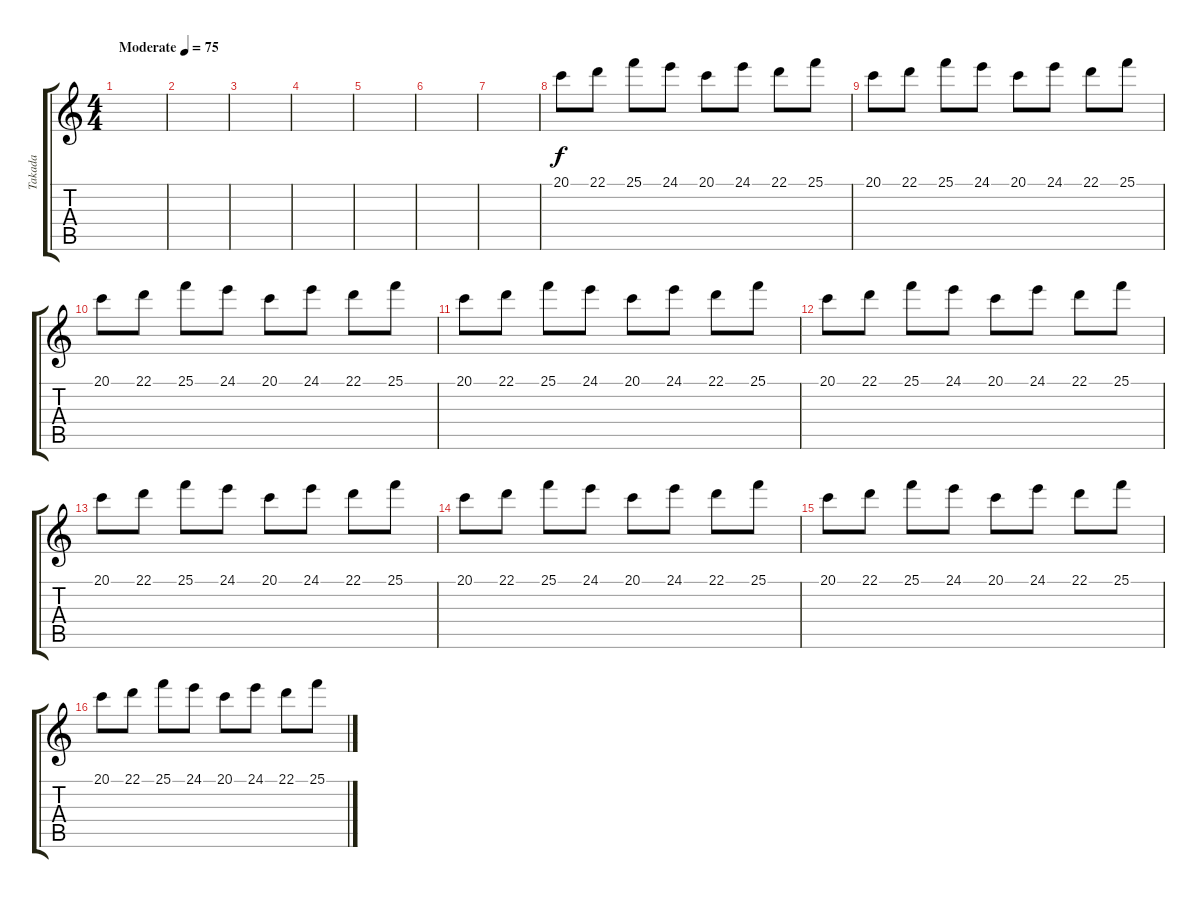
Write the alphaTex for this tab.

\track ("Takada" "Takada") {instrument vibraphone}
\staff {score tabs}
\tuning (E4 B3 G3 D3 A2 E2) {hide}
\ts (4 4)
\tempo (75 "Moderate")
\clef g2
\ks c
|
|
|
|
|
|
|
20.1.8 22.1.8 25.1.8 24.1.8 20.1.8 24.1.8 22.1.8 25.1.8 |
20.1.8 22.1.8 25.1.8 24.1.8 20.1.8 24.1.8 22.1.8 25.1.8 |
20.1.8 22.1.8 25.1.8 24.1.8 20.1.8 24.1.8 22.1.8 25.1.8 |
20.1.8 22.1.8 25.1.8 24.1.8 20.1.8 24.1.8 22.1.8 25.1.8 |
20.1.8 22.1.8 25.1.8 24.1.8 20.1.8 24.1.8 22.1.8 25.1.8 |
20.1.8 22.1.8 25.1.8 24.1.8 20.1.8 24.1.8 22.1.8 25.1.8 |
20.1.8 22.1.8 25.1.8 24.1.8 20.1.8 24.1.8 22.1.8 25.1.8 |
20.1.8 22.1.8 25.1.8 24.1.8 20.1.8 24.1.8 22.1.8 25.1.8 |
20.1.8 22.1.8 25.1.8 24.1.8 20.1.8 24.1.8 22.1.8 25.1.8
